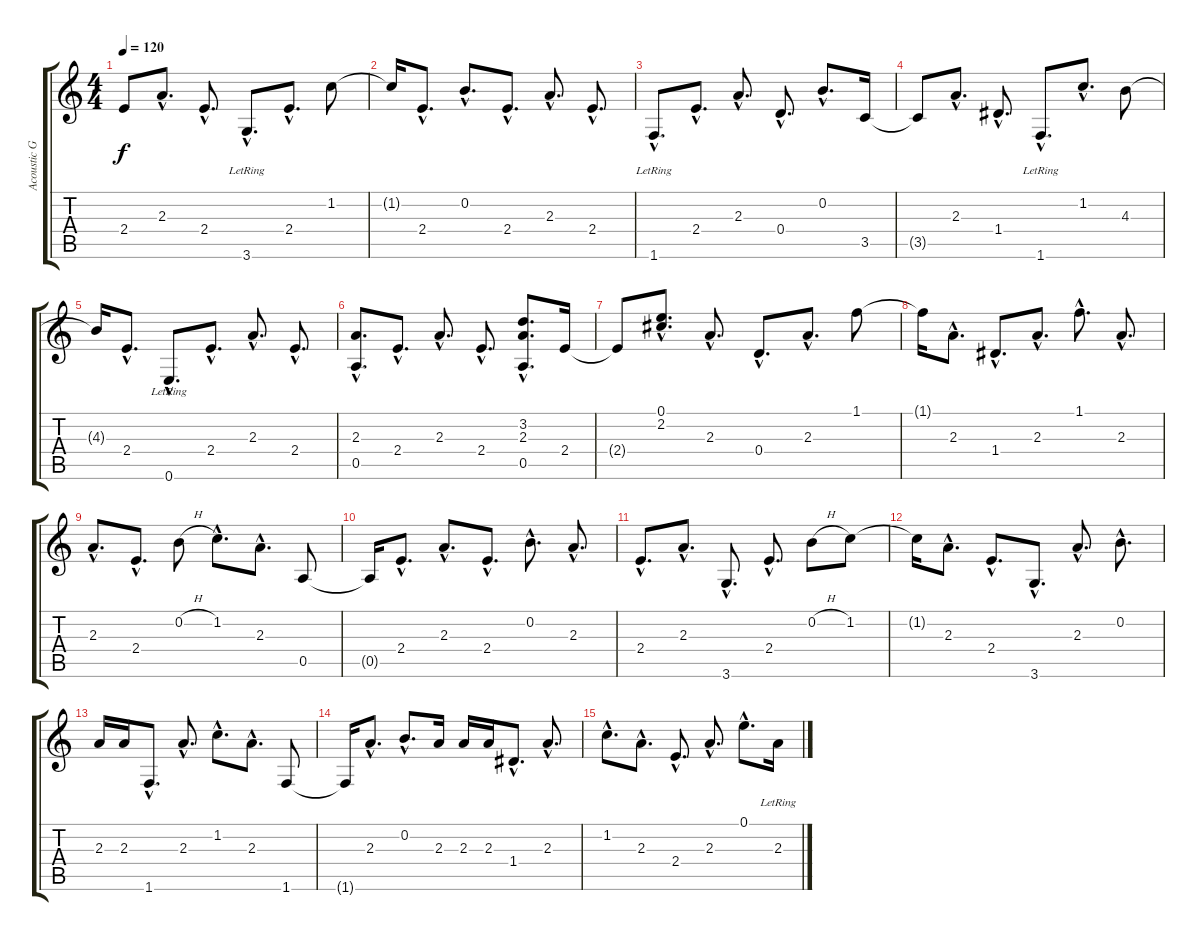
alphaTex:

\track ("Acoustic Guitar Brian May" "Acoustic G") {instrument acousticguitarsteel}
\staff {score tabs}
\tuning (E4 B3 G3 D3 A2 E2) {hide}
\ts (4 4)
\tempo 120
\clef g2
\ks c
2.4{t}.8{dy f} 2.3{hac}.8{d} 2.4{hac}.8{d} 3.6{hac lr}.8{d} 2.4{hac}.8{d} 1.2.8 |
1.2{t}.16 2.4{hac}.8{d} 0.2{hac}.8{d} 2.4{hac}.8{d} 2.3{hac}.8{d} 2.4{hac}.8{d} |
1.6{hac lr}.8{d} 2.4{hac}.8{d} 2.3{hac}.8{d} 0.4{hac}.8{d} 0.2{hac}.8{d} 3.5.16 |
3.5{t}.8 2.3{hac}.8{d} 1.4{hac}.8{d} 1.6{hac lr}.8{d} 1.2{hac}.8{d} 4.3.8 |
4.3{t}.16 2.4{hac}.8{d} 0.6{hac lr}.8{d} 2.4{hac}.8{d} 2.3{hac}.8{d} 2.4{hac}.8{d} |
(2.3{hac} 0.5{hac}).8{d} 2.4{hac}.8{d} 2.3{hac}.8{d} 2.4{hac}.8{d} (3.2{hac} 2.3{hac} 0.5{hac}).8{d} 2.4.16 |
2.4{t}.8 (0.1{hac} 2.2{hac}).8{d} 2.3{hac}.8{d} 0.4{hac}.8{d} 2.3{hac}.8{d} 1.1.8 |
1.1{t}.16 2.3{hac}.8{d} 1.4{hac}.8{d} 2.3{hac}.8{d} 1.1{hac}.8{d} 2.3{hac}.8{d} |
2.3{hac}.8{d} 2.4{hac}.8{d} 0.2{h}.8 1.2{hac}.8{d} 2.3{hac}.8{d} 0.5.8 |
0.5{t}.16 2.4{hac}.8{d} 2.3{hac}.8{d} 2.4{hac}.8{d} 0.2{hac}.8{d} 2.3{hac}.8{d} |
2.4{hac}.8{d} 2.3{hac}.8{d} 3.6{hac}.8{d} 2.4{hac}.8{d} 0.2{h}.8 1.2.8 |
1.2{t}.16 2.3{hac}.8{d} 2.4{hac}.8{d} 3.6{hac}.8{d} 2.3{hac}.8{d} 0.2{hac}.8{d} |
2.3.16 2.3.16 1.6{hac}.8{d} 2.3{hac}.8{d} 1.2{hac}.8{d} 2.3{hac}.8{d} 1.6.8 |
1.6{t}.16 2.3{hac}.8{d} 0.2{hac}.8{d} 2.3.16 2.3.16 2.3.16 1.4{hac}.8{d} 2.3{hac}.8{d} |
1.2{hac}.8{d} 2.3{hac}.8{d} 2.4{hac}.8{d} 2.3{hac}.8{d} 0.1{hac}.8{d} 2.3{lr}.16
